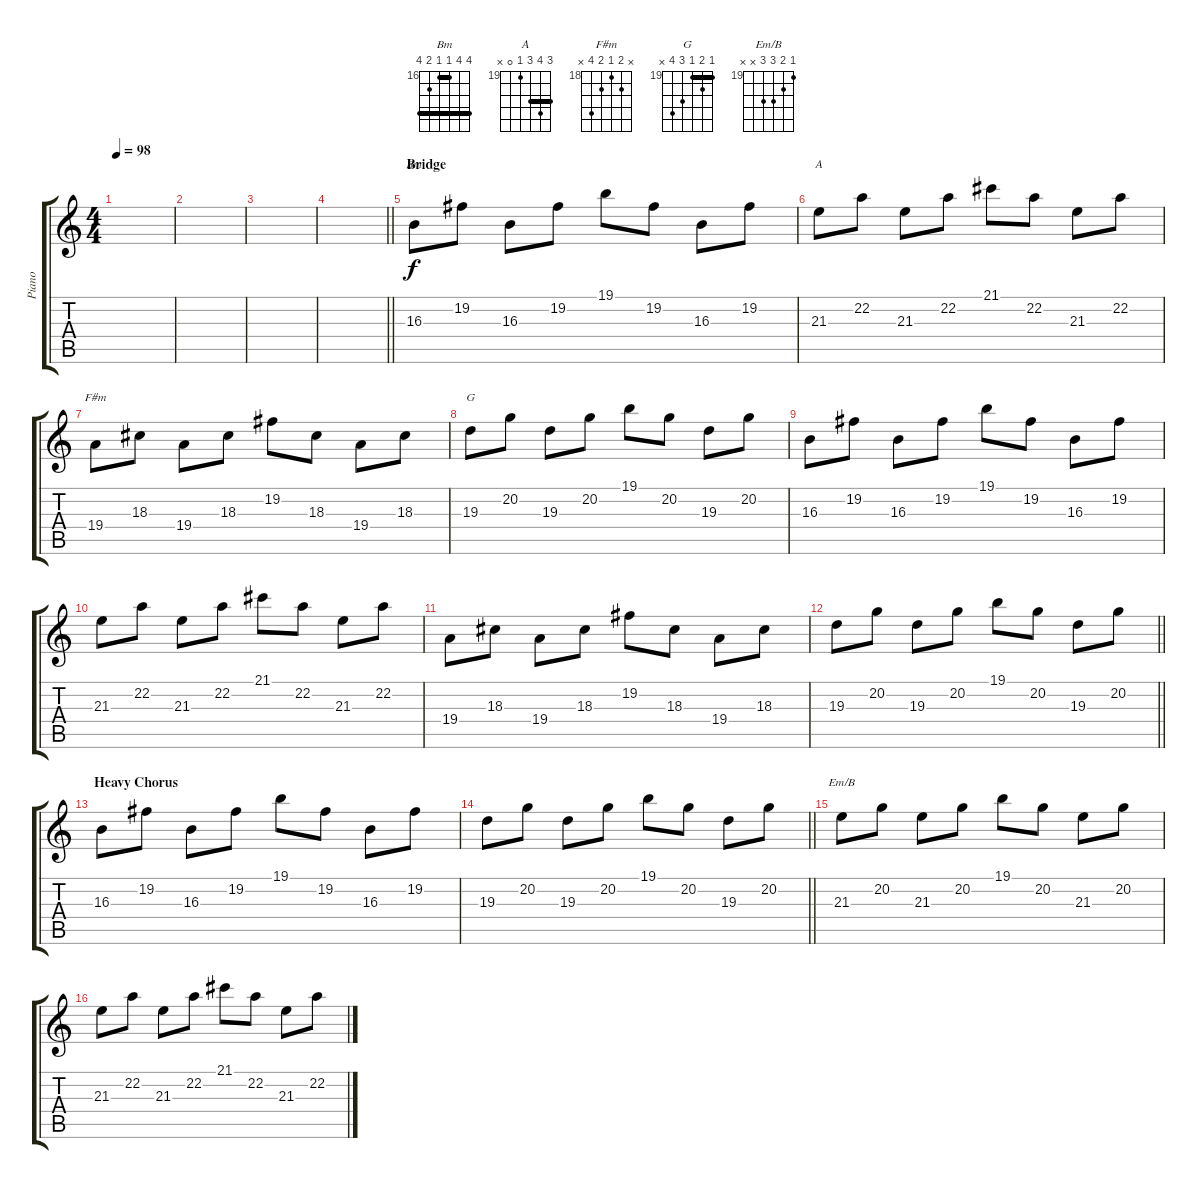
\track ("Piano" "Piano") {instrument acousticgrandpiano}
\staff {score tabs}
\tuning (E4 B3 G3 D3 A2 E2) {hide}
\chord ("Bm" 19 19 16 16 17 19) {firstfret 16 barre (16 19)}
\chord ("A" 21 22 21 19 0 x) {firstfret 19 barre 21}
\chord ("F#m" x 19 18 19 21 x) {firstfret 18}
\chord ("G" 19 20 19 21 22 x) {firstfret 19 barre 19}
\chord ("Em/B" 19 20 21 21 x x) {firstfret 19}
\ts (4 4)
\tempo 98
\clef g2
\ks c
|
|
|
\barLineRight lightlight
|
\section ("" "Bridge")
16.3.8{ch "Bm"} 19.2.8 16.3.8 19.2.8 19.1.8 19.2.8 16.3.8 19.2.8 |
21.3.8{ch "A"} 22.2.8 21.3.8 22.2.8 21.1.8 22.2.8 21.3.8 22.2.8 |
19.4.8{ch "F#m"} 18.3.8 19.4.8 18.3.8 19.2.8 18.3.8 19.4.8 18.3.8 |
19.3.8{ch "G"} 20.2.8 19.3.8 20.2.8 19.1.8 20.2.8 19.3.8 20.2.8 |
16.3.8 19.2.8 16.3.8 19.2.8 19.1.8 19.2.8 16.3.8 19.2.8 |
21.3.8 22.2.8 21.3.8 22.2.8 21.1.8 22.2.8 21.3.8 22.2.8 |
19.4.8 18.3.8 19.4.8 18.3.8 19.2.8 18.3.8 19.4.8 18.3.8 |
\barLineRight lightlight
19.3.8 20.2.8 19.3.8 20.2.8 19.1.8 20.2.8 19.3.8 20.2.8 |
\section ("" "Heavy Chorus")
16.3.8 19.2.8 16.3.8 19.2.8 19.1.8 19.2.8 16.3.8 19.2.8 |
\barLineRight lightlight
19.3.8 20.2.8 19.3.8 20.2.8 19.1.8 20.2.8 19.3.8 20.2.8 |
21.3.8{ch "Em/B"} 20.2.8 21.3.8 20.2.8 19.1.8 20.2.8 21.3.8 20.2.8 |
21.3.8 22.2.8 21.3.8 22.2.8 21.1.8 22.2.8 21.3.8 22.2.8
